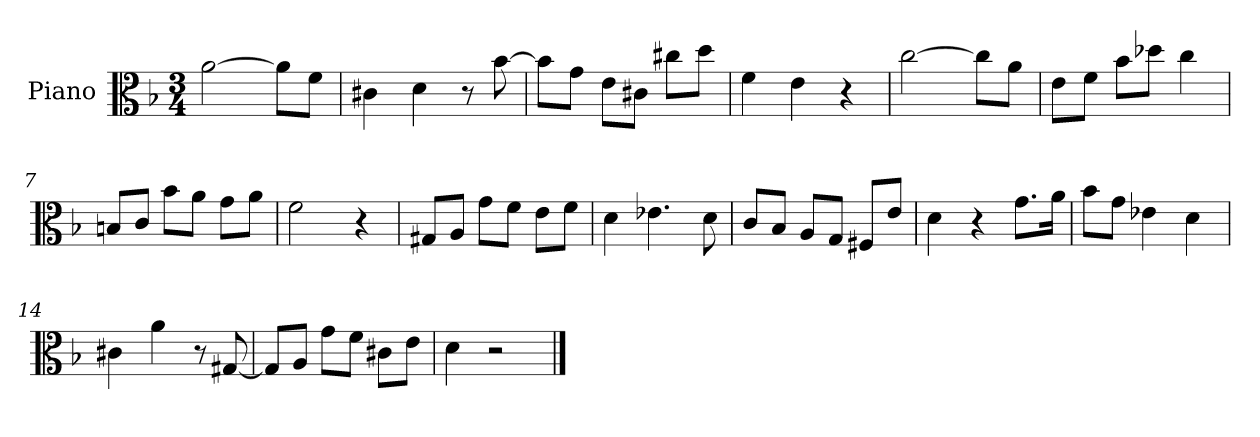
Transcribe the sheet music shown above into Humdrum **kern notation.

**kern
*part1
*staff1
*I"Piano
*I'Pno.
*clefC3
*k[b-]
*M3/4
=1
[2a\
8a\L]
8f\J
=2
4c#X\
4d\
8r
[8b-\
=3
8b-\L]
8g\J
8e\L
8c#X\J
8cc#X\L
8dd\J
=4
4f\
4e\
4r
=5
[2cc\
8cc\L]
8a\J
=6
8e\L
8f\J
8b-\L
8dd-X\J
4cc\
=7
8Bn/L
8c/J
8b-\L
8a\J
8g\L
8a\J
=8
2f\
4r
!!LO:LB:g=z
=9
8G#X/L
8A/J
8g\L
8f\J
8e\L
8f\J
=10
4d\
4.e-X\
8d\
=11
8c/L
8B-/J
8A/L
8G/J
8F#X/L
8e/J
=12
4d\
4r
8.g\L
16a\Jk
=13
8b-\L
8g\J
4e-X\
4d\
=14
4c#X\
4a\
8r
[8G#X/
=15
8G#/L]
8A/J
8g\L
8f\J
8c#X\L
8e\J
=16
4d\
2r
==
*-
